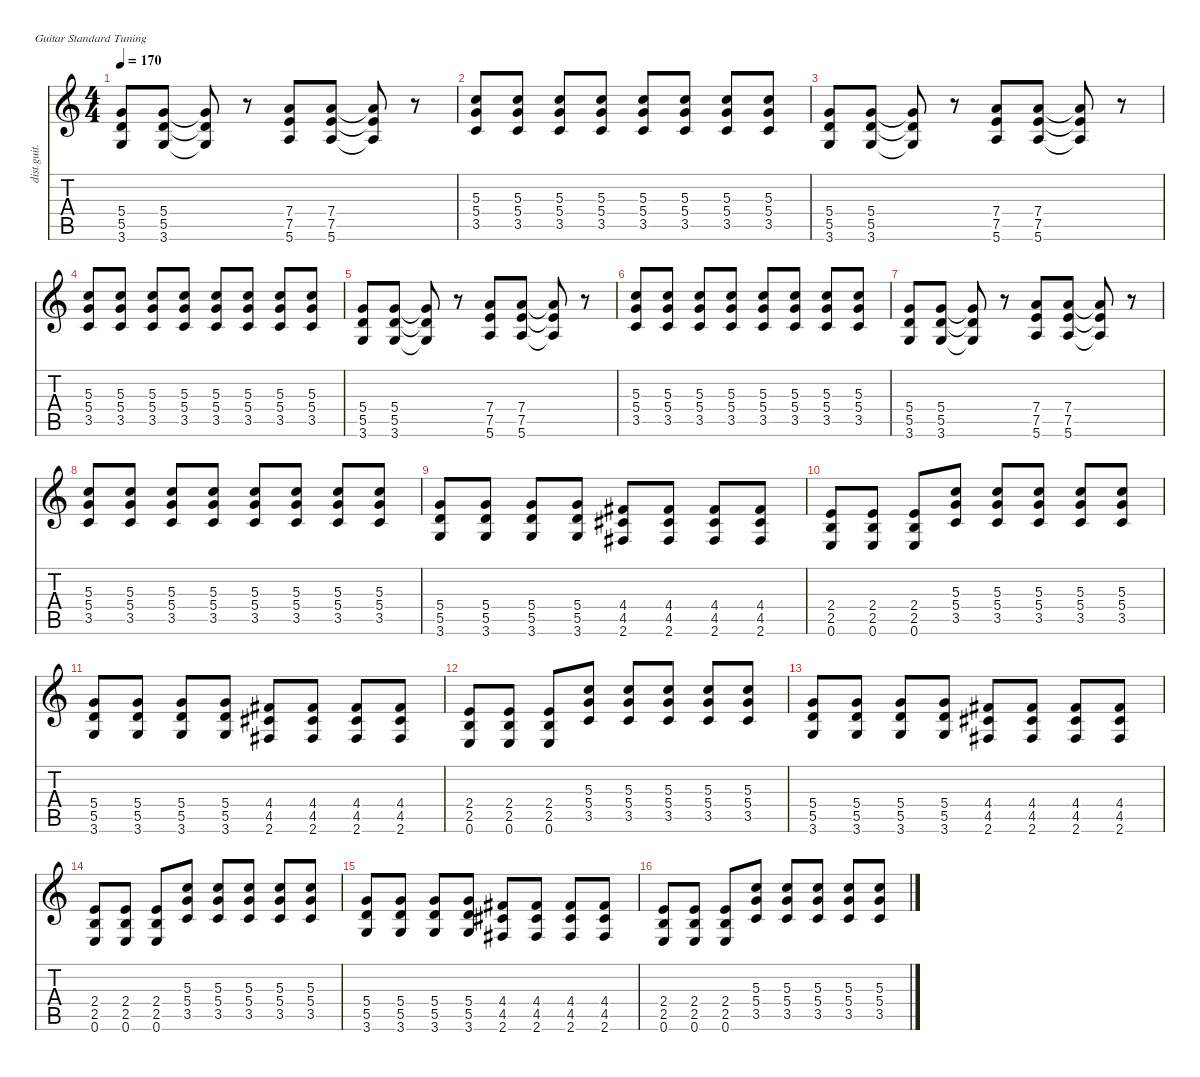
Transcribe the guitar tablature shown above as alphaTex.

\defaultSystemsLayout 4
\hideDynamics
\bracketExtendMode nobrackets
\otherSystemsTrackNameOrientation horizontal
\track ("Piste 1" "dist.guit.") {instrument distortionguitar}
\staff {score tabs}
\tuning (E4 B3 G3 D3 A2 E2)
\ts (4 4)
\tempo 170
\clef g2
\ks c
(5.4 5.5 3.6).8{dy f instrument distortionguitar beam Up} (5.4 5.5 3.6).8{beam Up} (5.4{t} 5.5{t} 3.6{t}).8{beam Up} r.8{beam Up} (7.4 7.5 5.6).8{beam Up} (7.4 7.5 5.6).8{beam Up} (7.4{t} 7.5{t} 5.6{t}).8{beam Up} r.8{beam Up} |
(5.3 5.4 3.5).8{beam Up} (5.3 5.4 3.5).8{beam Up} (5.3 5.4 3.5).8{beam Up} (5.3 5.4 3.5).8{beam Up} (5.3 5.4 3.5).8{beam Up} (5.3 5.4 3.5).8{beam Up} (5.3 5.4 3.5).8{beam Up} (5.3 5.4 3.5).8{beam Up} |
(5.4 5.5 3.6).8{beam Up} (5.4 5.5 3.6).8{beam Up} (5.4{t} 5.5{t} 3.6{t}).8{beam Up} r.8{beam Up} (7.4 7.5 5.6).8{beam Up} (7.4 7.5 5.6).8{beam Up} (7.4{t} 7.5{t} 5.6{t}).8{beam Up} r.8{beam Up} |
(5.3 5.4 3.5).8{beam Up} (5.3 5.4 3.5).8{beam Up} (5.3 5.4 3.5).8{beam Up} (5.3 5.4 3.5).8{beam Up} (5.3 5.4 3.5).8{beam Up} (5.3 5.4 3.5).8{beam Up} (5.3 5.4 3.5).8{beam Up} (5.3 5.4 3.5).8{beam Up} |
(5.4 5.5 3.6).8{beam Up} (5.4 5.5 3.6).8{beam Up} (5.4{t} 5.5{t} 3.6{t}).8{beam Up} r.8{beam Up} (7.4 7.5 5.6).8{beam Up} (7.4 7.5 5.6).8{beam Up} (7.4{t} 7.5{t} 5.6{t}).8{beam Up} r.8{beam Up} |
(5.3 5.4 3.5).8{beam Up} (5.3 5.4 3.5).8{beam Up} (5.3 5.4 3.5).8{beam Up} (5.3 5.4 3.5).8{beam Up} (5.3 5.4 3.5).8{beam Up} (5.3 5.4 3.5).8{beam Up} (5.3 5.4 3.5).8{beam Up} (5.3 5.4 3.5).8{beam Up} |
(5.4 5.5 3.6).8{beam Up} (5.4 5.5 3.6).8{beam Up} (5.4{t} 5.5{t} 3.6{t}).8{beam Up} r.8{beam Up} (7.4 7.5 5.6).8{beam Up} (7.4 7.5 5.6).8{beam Up} (7.4{t} 7.5{t} 5.6{t}).8{beam Up} r.8{beam Up} |
(5.3 5.4 3.5).8{beam Up} (5.3 5.4 3.5).8{beam Up} (5.3 5.4 3.5).8{beam Up} (5.3 5.4 3.5).8{beam Up} (5.3 5.4 3.5).8{beam Up} (5.3 5.4 3.5).8{beam Up} (5.3 5.4 3.5).8{beam Up} (5.3 5.4 3.5).8{beam Up} |
(5.4 5.5 3.6).8{instrument electricguitarmuted instrument distortionguitar instrument electricguitarmuted instrument distortionguitar beam Up} (5.4 5.5 3.6).8{beam Up} (5.4 5.5 3.6).8{beam Up} (5.4 5.5 3.6).8{beam Up} (4.4{acc #} 4.5{acc #} 2.6{acc #}).8{beam Up} (4.4{acc #} 4.5{acc #} 2.6{acc #}).8{beam Up} (4.4{acc #} 4.5{acc #} 2.6{acc #}).8{beam Up} (4.4{acc #} 4.5{acc #} 2.6{acc #}).8{beam Up} |
(2.4 2.5 0.6).8{instrument electricguitarmuted instrument distortionguitar instrument electricguitarmuted instrument distortionguitar beam Up} (2.4 2.5 0.6).8{beam Up} (2.4 2.5 0.6).8{beam Up} (5.3 5.4 3.5).8{beam Up} (5.3 5.4 3.5).8{beam Up} (5.3 5.4 3.5).8{beam Up} (5.3 5.4 3.5).8{beam Up} (5.3 5.4 3.5).8{beam Up} |
(5.4 5.5 3.6).8{instrument electricguitarmuted instrument distortionguitar instrument electricguitarmuted instrument distortionguitar beam Up} (5.4 5.5 3.6).8{beam Up} (5.4 5.5 3.6).8{beam Up} (5.4 5.5 3.6).8{beam Up} (4.4{acc #} 4.5{acc #} 2.6{acc #}).8{beam Up} (4.4{acc #} 4.5{acc #} 2.6{acc #}).8{beam Up} (4.4{acc #} 4.5{acc #} 2.6{acc #}).8{beam Up} (4.4{acc #} 4.5{acc #} 2.6{acc #}).8{beam Up} |
(2.4 2.5 0.6).8{instrument electricguitarmuted instrument distortionguitar instrument electricguitarmuted instrument distortionguitar beam Up} (2.4 2.5 0.6).8{beam Up} (2.4 2.5 0.6).8{beam Up} (5.3 5.4 3.5).8{beam Up} (5.3 5.4 3.5).8{beam Up} (5.3 5.4 3.5).8{beam Up} (5.3 5.4 3.5).8{beam Up} (5.3 5.4 3.5).8{beam Up} |
(5.4 5.5 3.6).8{instrument electricguitarmuted instrument distortionguitar instrument electricguitarmuted instrument distortionguitar beam Up} (5.4 5.5 3.6).8{beam Up} (5.4 5.5 3.6).8{beam Up} (5.4 5.5 3.6).8{beam Up} (4.4{acc #} 4.5{acc #} 2.6{acc #}).8{beam Up} (4.4{acc #} 4.5{acc #} 2.6{acc #}).8{beam Up} (4.4{acc #} 4.5{acc #} 2.6{acc #}).8{beam Up} (4.4{acc #} 4.5{acc #} 2.6{acc #}).8{beam Up} |
(2.4 2.5 0.6).8{instrument electricguitarmuted instrument distortionguitar instrument electricguitarmuted instrument distortionguitar beam Up} (2.4 2.5 0.6).8{beam Up} (2.4 2.5 0.6).8{beam Up} (5.3 5.4 3.5).8{beam Up} (5.3 5.4 3.5).8{beam Up} (5.3 5.4 3.5).8{beam Up} (5.3 5.4 3.5).8{beam Up} (5.3 5.4 3.5).8{beam Up} |
(5.4 5.5 3.6).8{instrument electricguitarmuted instrument distortionguitar instrument electricguitarmuted instrument distortionguitar beam Up} (5.4 5.5 3.6).8{beam Up} (5.4 5.5 3.6).8{beam Up} (5.4 5.5 3.6).8{beam Up} (4.4{acc #} 4.5{acc #} 2.6{acc #}).8{beam Up} (4.4{acc #} 4.5{acc #} 2.6{acc #}).8{beam Up} (4.4{acc #} 4.5{acc #} 2.6{acc #}).8{beam Up} (4.4{acc #} 4.5{acc #} 2.6{acc #}).8{beam Up} |
(2.4 2.5 0.6).8{instrument electricguitarmuted instrument distortionguitar instrument electricguitarmuted instrument distortionguitar beam Up} (2.4 2.5 0.6).8{beam Up} (2.4 2.5 0.6).8{beam Up} (5.3 5.4 3.5).8{beam Up} (5.3 5.4 3.5).8{beam Up} (5.3 5.4 3.5).8{beam Up} (5.3 5.4 3.5).8{beam Up} (5.3 5.4 3.5).8{beam Up}
